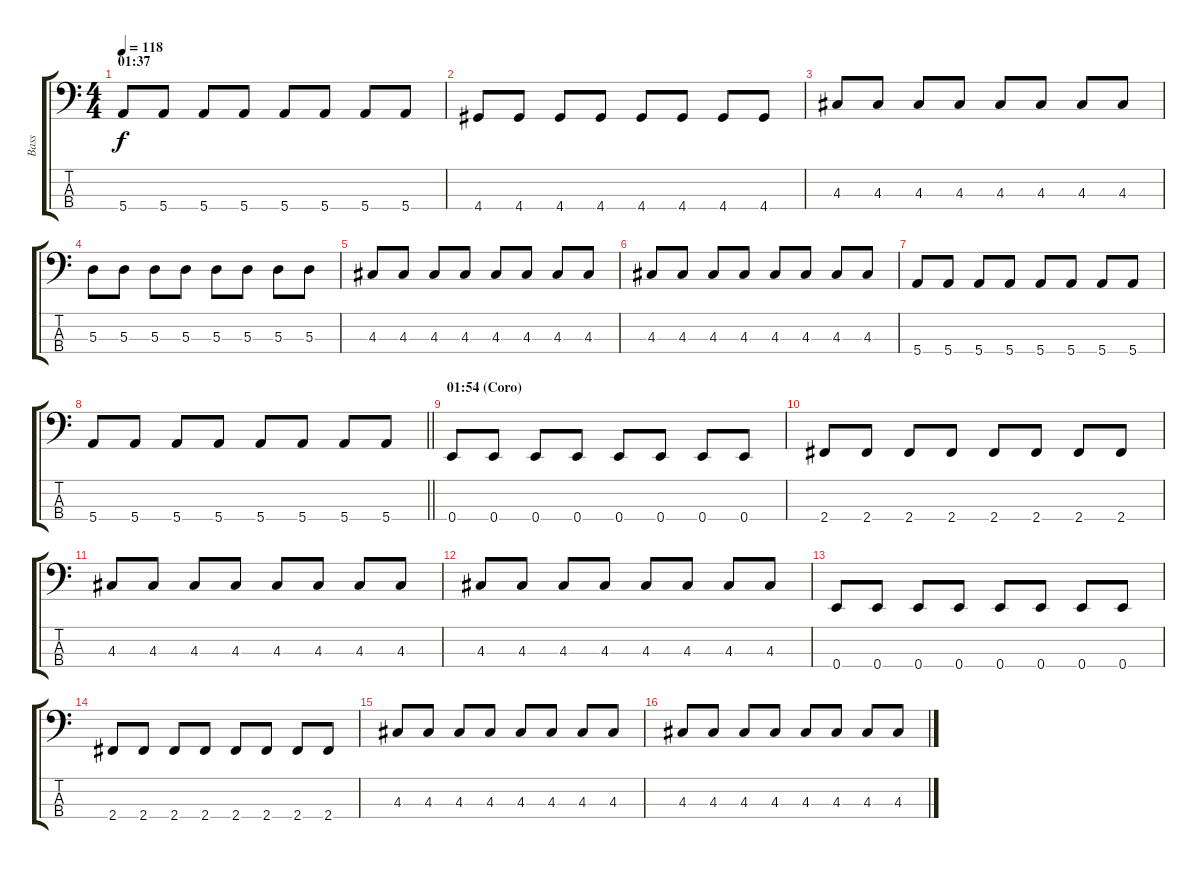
\track ("Bass" "Bass") {instrument electricbassfinger}
\staff {score tabs}
\tuning (G2 D2 A1 E1) {hide}
\ts (4 4)
\section ("" "01:37")
\tempo 118
\clef f4
\ks c
5.4.8{dy f} 5.4.8 5.4.8 5.4.8 5.4.8 5.4.8 5.4.8 5.4.8 |
4.4.8 4.4.8 4.4.8 4.4.8 4.4.8 4.4.8 4.4.8 4.4.8 |
4.3.8 4.3.8 4.3.8 4.3.8 4.3.8 4.3.8 4.3.8 4.3.8 |
5.3.8 5.3.8 5.3.8 5.3.8 5.3.8 5.3.8 5.3.8 5.3.8 |
4.3.8 4.3.8 4.3.8 4.3.8 4.3.8 4.3.8 4.3.8 4.3.8 |
4.3.8 4.3.8 4.3.8 4.3.8 4.3.8 4.3.8 4.3.8 4.3.8 |
5.4.8 5.4.8 5.4.8 5.4.8 5.4.8 5.4.8 5.4.8 5.4.8 |
\barLineRight lightlight
5.4.8 5.4.8 5.4.8 5.4.8 5.4.8 5.4.8 5.4.8 5.4.8 |
\section ("" "01:54 (Coro)")
0.4.8 0.4.8 0.4.8 0.4.8 0.4.8 0.4.8 0.4.8 0.4.8 |
2.4.8 2.4.8 2.4.8 2.4.8 2.4.8 2.4.8 2.4.8 2.4.8 |
4.3.8 4.3.8 4.3.8 4.3.8 4.3.8 4.3.8 4.3.8 4.3.8 |
4.3.8 4.3.8 4.3.8 4.3.8 4.3.8 4.3.8 4.3.8 4.3.8 |
0.4.8 0.4.8 0.4.8 0.4.8 0.4.8 0.4.8 0.4.8 0.4.8 |
2.4.8 2.4.8 2.4.8 2.4.8 2.4.8 2.4.8 2.4.8 2.4.8 |
4.3.8 4.3.8 4.3.8 4.3.8 4.3.8 4.3.8 4.3.8 4.3.8 |
4.3.8 4.3.8 4.3.8 4.3.8 4.3.8 4.3.8 4.3.8 4.3.8
